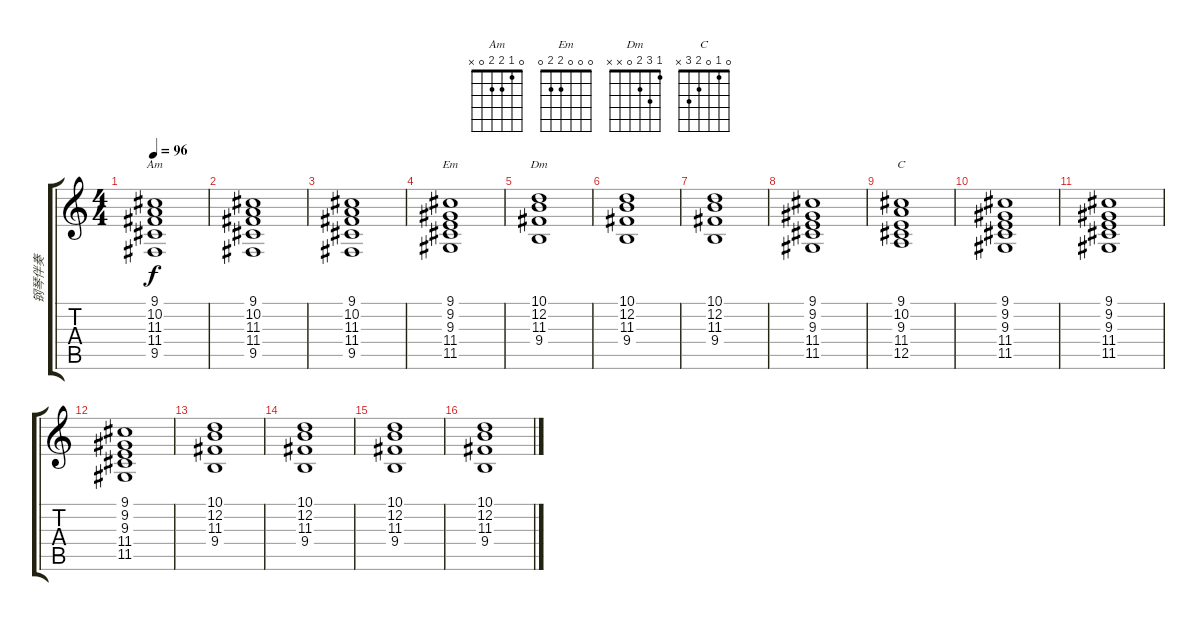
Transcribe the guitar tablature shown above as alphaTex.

\track ("钢琴伴奏" "钢琴伴奏") {instrument brightacousticpiano}
\staff {score tabs}
\tuning (E4 B3 G3 D3 A2 E2) {hide}
\chord ("Am" 0 1 2 2 0 x)
\chord ("Em" 0 0 0 2 2 0)
\chord ("Dm" 1 3 2 0 x x)
\chord ("C" 0 1 0 2 3 x)
\ts (4 4)
\tempo 96
\clef g2
\ks c
(9.1 10.2 11.3 11.4 9.5).1{ch "Am" dy f} |
(9.1 10.2 11.3 11.4 9.5).1 |
(9.1 10.2 11.3 11.4 9.5).1{volume 12} |
(9.1 9.2 9.3 11.4 11.5).1{ch "Em"} |
(10.1 12.2 11.3 9.4).1{ch "Dm"} |
(10.1 12.2 11.3 9.4).1 |
(10.1 12.2 11.3 9.4).1 |
(9.1 9.2 9.3 11.4 11.5).1 |
(9.1 10.2 9.3 11.4 12.5).1{ch "C"} |
(9.1 9.2 9.3 11.4 11.5).1 |
(9.1 9.2 9.3 11.4 11.5).1 |
(9.1 9.2 9.3 11.4 11.5).1 |
(10.1 12.2 11.3 9.4).1 |
(10.1 12.2 11.3 9.4).1 |
(10.1 12.2 11.3 9.4).1 |
(10.1 12.2 11.3 9.4).1
